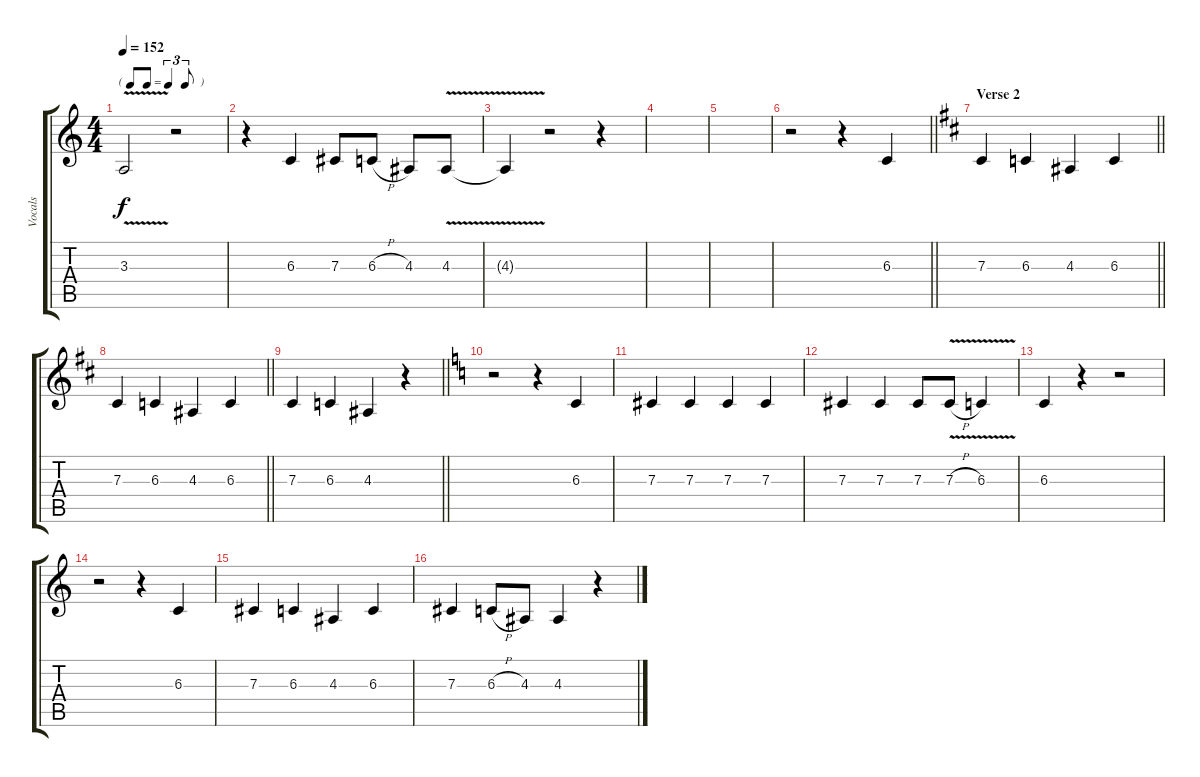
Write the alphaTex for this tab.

\track ("Vocals" "Vocals") {instrument trumpet}
\staff {score tabs}
\tuning (Eb4 Bb3 Gb3 Db3 Ab2 Eb2) {hide}
\ts (4 4)
\tf triplet8th
\tempo 152
\clef g2
\ks c
3.3{v}.2{dy f} r.2 |
r.4 6.3.4 7.3.8 6.3{h}.8 4.3.8 4.3{v}.8 |
4.3{t}.4 r.2 r.4 |
|
|
\barLineRight lightlight
r.2 r.4 6.3.4 |
\section ("" "Verse 2")
\barLineRight lightlight
\ks d
7.3.4 6.3.4 4.3.4 6.3.4 |
\barLineRight lightlight
7.3.4 6.3.4 4.3.4 6.3.4 |
\barLineRight lightlight
7.3.4 6.3.4 4.3.4 r.4 |
\ks c
r.2 r.4 6.3.4 |
7.3.4 7.3.4 7.3.4 7.3.4 |
7.3.4 7.3.4 7.3.8 7.3{v h}.8 6.3{v}.4 |
6.3.4 r.4 r.2 |
r.2 r.4 6.3.4 |
7.3.4 6.3.4 4.3.4 6.3.4 |
7.3.4 6.3{h}.8 4.3.8 4.3.4 r.4
